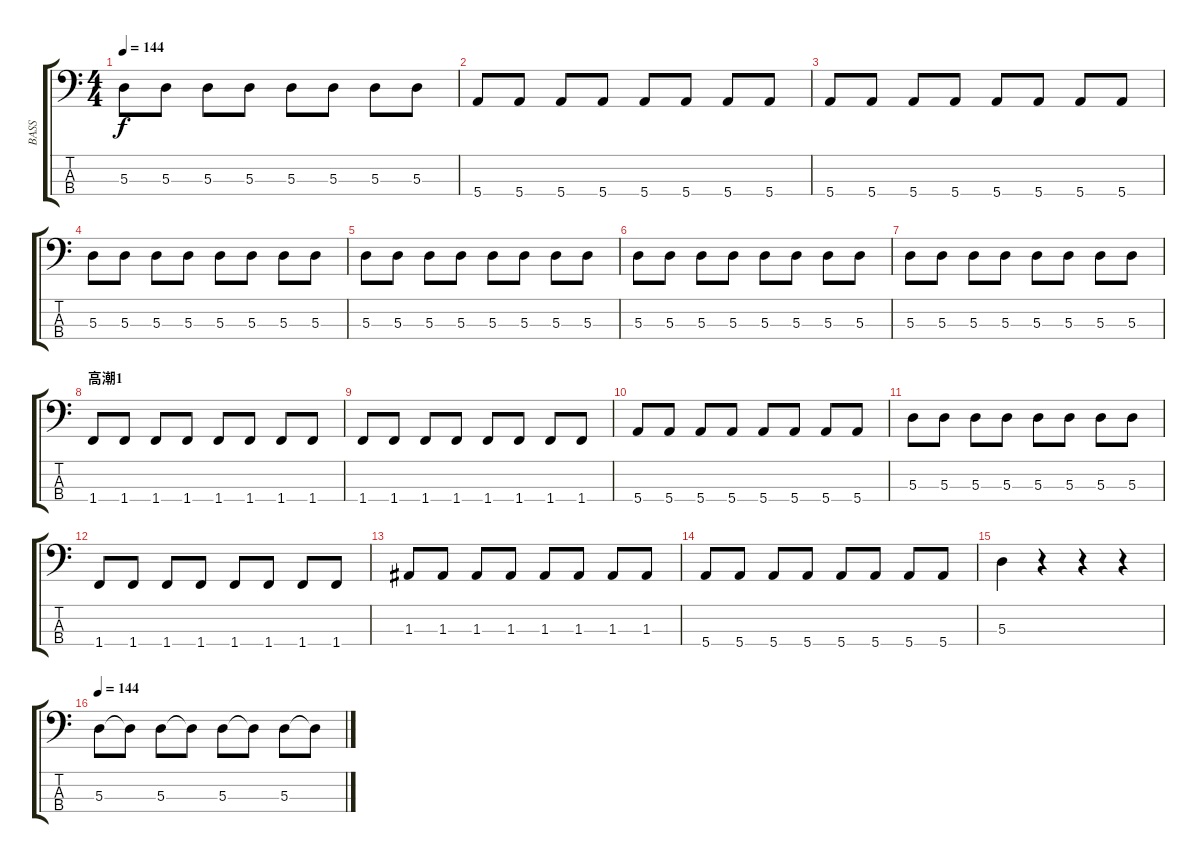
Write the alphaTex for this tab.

\track ("BASS" "BASS") {instrument electricbassfinger}
\staff {score tabs}
\tuning (G2 D2 A1 E1) {hide}
\ts (4 4)
\tempo 144
\clef f4
\ks c
5.3.8{dy f} 5.3.8 5.3.8 5.3.8 5.3.8 5.3.8 5.3.8 5.3.8 |
5.4.8 5.4.8 5.4.8 5.4.8 5.4.8 5.4.8 5.4.8 5.4.8 |
5.4.8 5.4.8 5.4.8 5.4.8 5.4.8 5.4.8 5.4.8 5.4.8 |
5.3.8 5.3.8 5.3.8 5.3.8 5.3.8 5.3.8 5.3.8 5.3.8 |
5.3.8 5.3.8 5.3.8 5.3.8 5.3.8 5.3.8 5.3.8 5.3.8 |
5.3.8 5.3.8 5.3.8 5.3.8 5.3.8 5.3.8 5.3.8 5.3.8 |
5.3.8 5.3.8 5.3.8 5.3.8 5.3.8 5.3.8 5.3.8 5.3.8 |
\section ("" "高潮1")
1.4.8 1.4.8 1.4.8 1.4.8 1.4.8 1.4.8 1.4.8 1.4.8 |
1.4.8 1.4.8 1.4.8 1.4.8 1.4.8 1.4.8 1.4.8 1.4.8 |
5.4.8 5.4.8 5.4.8 5.4.8 5.4.8 5.4.8 5.4.8 5.4.8 |
5.3.8 5.3.8 5.3.8 5.3.8 5.3.8 5.3.8 5.3.8 5.3.8 |
1.4.8 1.4.8 1.4.8 1.4.8 1.4.8 1.4.8 1.4.8 1.4.8 |
1.3.8 1.3.8 1.3.8 1.3.8 1.3.8 1.3.8 1.3.8 1.3.8 |
5.4.8 5.4.8 5.4.8 5.4.8 5.4.8 5.4.8 5.4.8 5.4.8 |
5.3.4 r.4 r.4 r.4 |
\tempo 144
5.3.8 5.3{t}.8 5.3.8 5.3{t}.8 5.3.8 5.3{t}.8 5.3.8 5.3{t}.8
